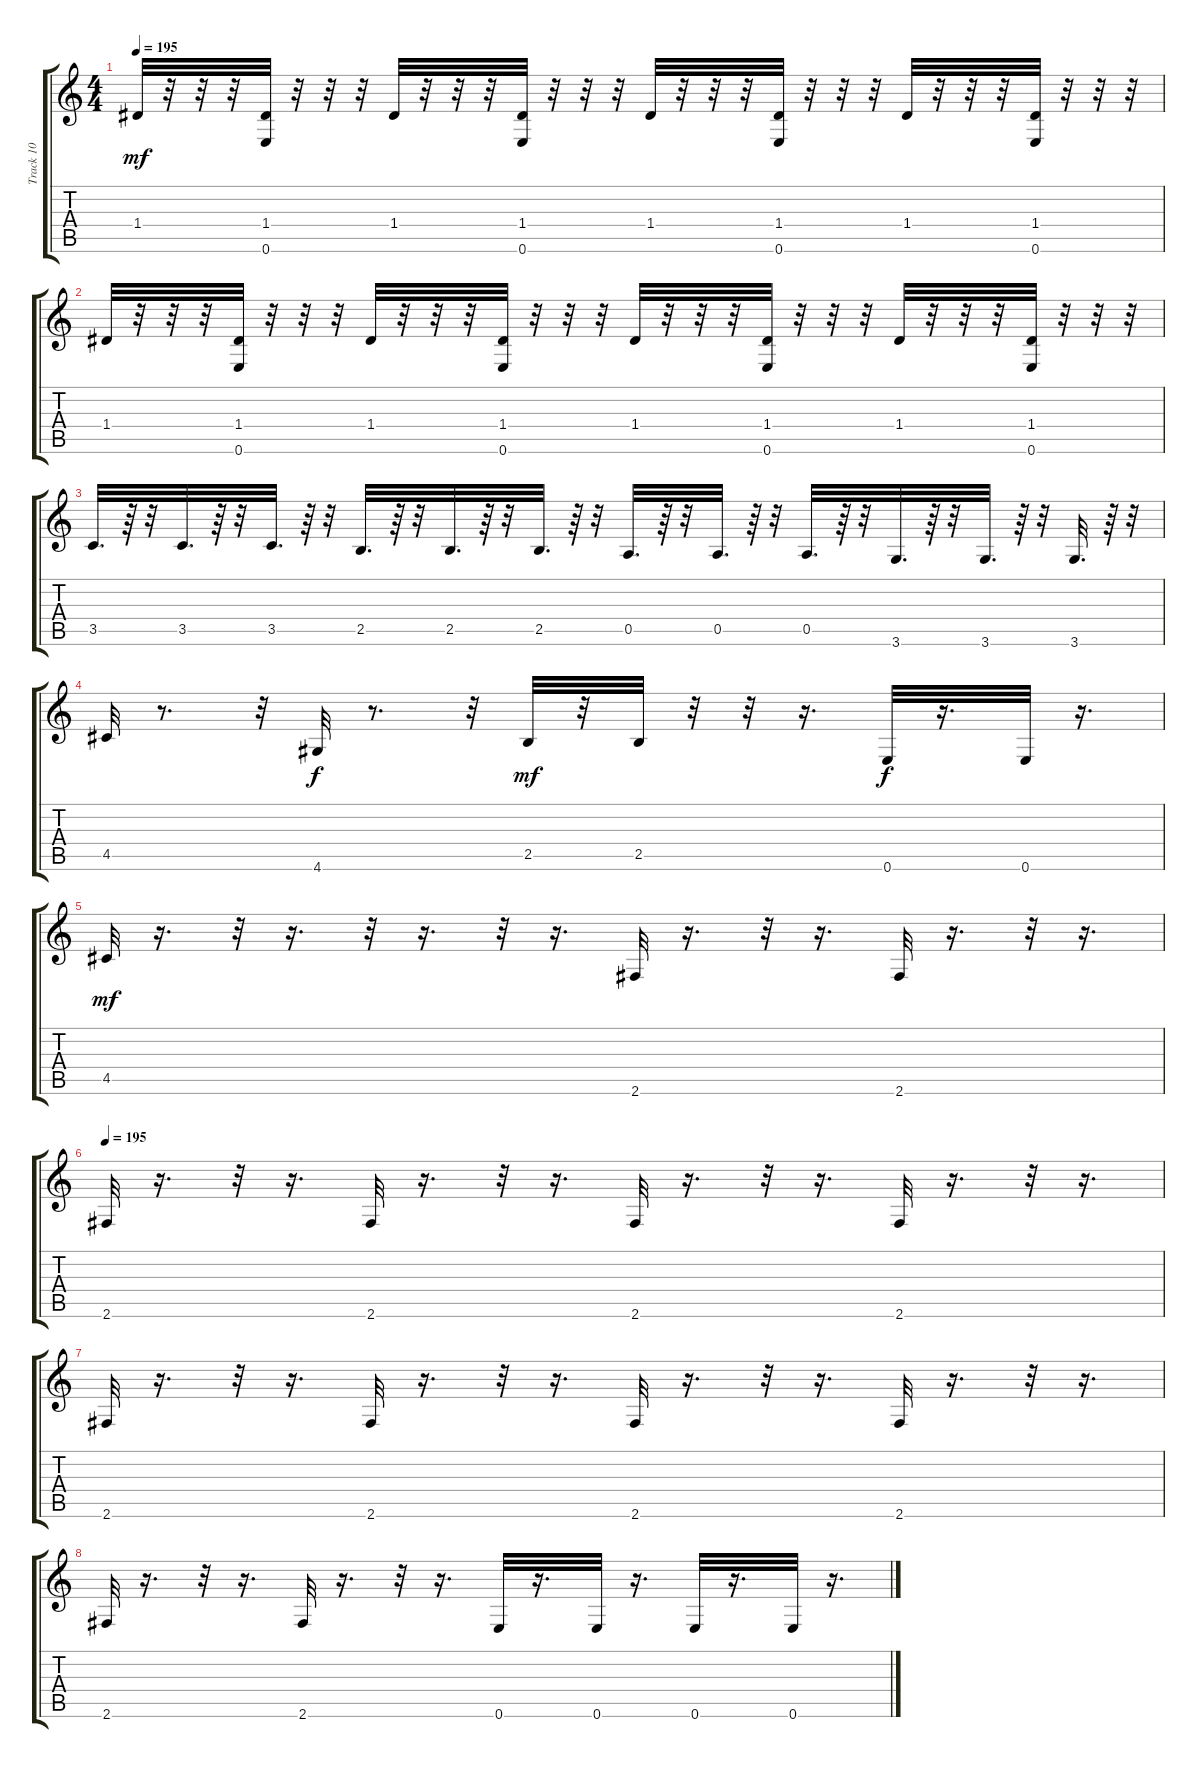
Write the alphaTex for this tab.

\track ("Track 10" "Track 10") {instrument acousticguitarsteel}
\staff {score tabs}
\tuning (E4 B3 G3 D3 A2 E2) {hide}
\ts (4 4)
\tempo 195
\clef g2
\ks c
1.4.32{dy mf} r.32 r.32 r.32 (1.4 0.6).32 r.32 r.32 r.32 1.4.32 r.32 r.32 r.32 (1.4 0.6).32 r.32 r.32 r.32 1.4.32 r.32 r.32 r.32 (1.4 0.6).32 r.32 r.32 r.32 1.4.32 r.32 r.32 r.32 (1.4 0.6).32 r.32 r.32 r.32 |
1.4.32 r.32 r.32 r.32 (1.4 0.6).32 r.32 r.32 r.32 1.4.32 r.32 r.32 r.32 (1.4 0.6).32 r.32 r.32 r.32 1.4.32 r.32 r.32 r.32 (1.4 0.6).32 r.32 r.32 r.32 1.4.32 r.32 r.32 r.32 (1.4 0.6).32 r.32 r.32 r.32 |
3.5.32{d} r.64 r.32 3.5.32{d} r.64 r.32 3.5.32{d} r.64 r.32 2.5.32{d} r.64 r.32 2.5.32{d} r.64 r.32 2.5.32{d} r.64 r.32 0.5.32{d} r.64 r.32 0.5.32{d} r.64 r.32 0.5.32{d} r.64 r.32 3.6.32{d} r.64 r.32 3.6.32{d} r.64 r.32 3.6.32{d} r.64 r.32 |
4.5.32 r.8{d} r.32 4.6.32{dy f} r.8{d} r.32 2.5.32{dy mf} r.32 2.5.32 r.32 r.32 r.16{d} 0.6.32{dy f} r.16{d} 0.6.32 r.16{d} |
4.5.32{dy mf} r.16{d} r.32 r.16{d} r.32 r.16{d} r.32 r.16{d} 2.6.32 r.16{d} r.32 r.16{d} 2.6.32 r.16{d} r.32 r.16{d} |
\tempo 195
2.6.32 r.16{d} r.32 r.16{d} 2.6.32 r.16{d} r.32 r.16{d} 2.6.32 r.16{d} r.32 r.16{d} 2.6.32 r.16{d} r.32 r.16{d} |
2.6.32 r.16{d} r.32 r.16{d} 2.6.32 r.16{d} r.32 r.16{d} 2.6.32 r.16{d} r.32 r.16{d} 2.6.32 r.16{d} r.32 r.16{d} |
2.6.32 r.16{d} r.32 r.16{d} 2.6.32 r.16{d} r.32 r.16{d} 0.6.32 r.16{d} 0.6.32 r.16{d} 0.6.32 r.16{d} 0.6.32 r.16{d}
